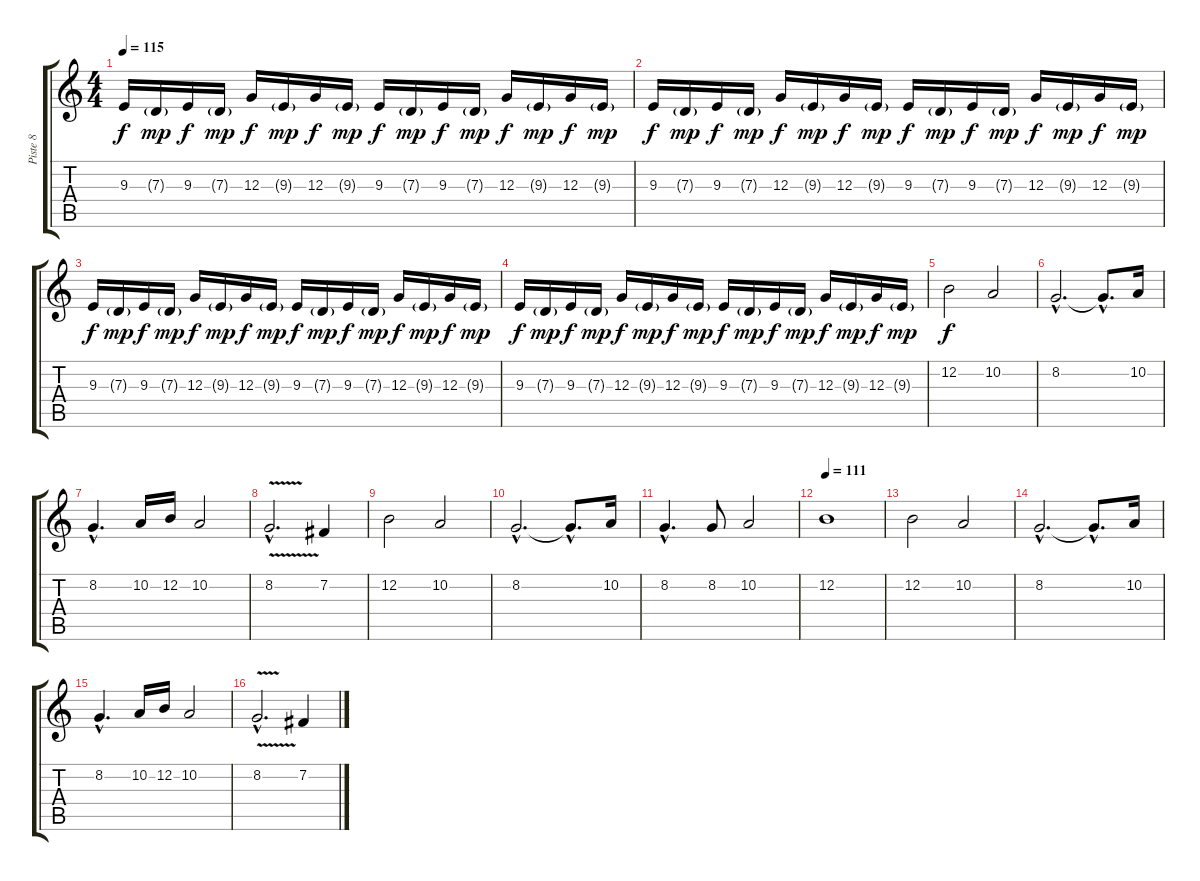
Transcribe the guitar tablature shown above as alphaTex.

\track ("Piste 8" "Piste 8") {instrument violin}
\staff {score tabs}
\tuning (E4 B3 G3 D3 A2 E2) {hide}
\ts (4 4)
\tempo 115
\clef g2
\ks c
9.3.16{dy f} 7.3{g}.16{dy mp} 9.3.16{dy f} 7.3{g}.16{dy mp} 12.3.16{dy f} 9.3{g}.16{dy mp} 12.3.16{dy f} 9.3{g}.16{dy mp} 9.3.16{dy f} 7.3{g}.16{dy mp} 9.3.16{dy f} 7.3{g}.16{dy mp} 12.3.16{dy f} 9.3{g}.16{dy mp} 12.3.16{dy f} 9.3{g}.16{dy mp} |
9.3.16{dy f} 7.3{g}.16{dy mp} 9.3.16{dy f} 7.3{g}.16{dy mp} 12.3.16{dy f} 9.3{g}.16{dy mp} 12.3.16{dy f} 9.3{g}.16{dy mp} 9.3.16{dy f} 7.3{g}.16{dy mp} 9.3.16{dy f} 7.3{g}.16{dy mp} 12.3.16{dy f} 9.3{g}.16{dy mp} 12.3.16{dy f} 9.3{g}.16{dy mp} |
9.3.16{dy f} 7.3{g}.16{dy mp} 9.3.16{dy f} 7.3{g}.16{dy mp} 12.3.16{dy f} 9.3{g}.16{dy mp} 12.3.16{dy f} 9.3{g}.16{dy mp} 9.3.16{dy f} 7.3{g}.16{dy mp} 9.3.16{dy f} 7.3{g}.16{dy mp} 12.3.16{dy f} 9.3{g}.16{dy mp} 12.3.16{dy f} 9.3{g}.16{dy mp} |
9.3.16{dy f} 7.3{g}.16{dy mp} 9.3.16{dy f} 7.3{g}.16{dy mp} 12.3.16{dy f} 9.3{g}.16{dy mp} 12.3.16{dy f} 9.3{g}.16{dy mp} 9.3.16{dy f} 7.3{g}.16{dy mp} 9.3.16{dy f} 7.3{g}.16{dy mp} 12.3.16{dy f} 9.3{g}.16{dy mp} 12.3.16{dy f} 9.3{g}.16{dy mp} |
12.2.2{dy f} 10.2.2 |
8.2{hac}.2{d} 8.2{hac t}.8{d} 10.2.16 |
8.2{hac}.4{d} 10.2.16 12.2.16 10.2.2 |
8.2{v hac}.2{d} 7.2.4 |
12.2.2 10.2.2 |
8.2{hac}.2{d} 8.2{hac t}.8{d} 10.2.16 |
8.2{hac}.4{d} 8.2.8 10.2.2 |
\tempo 111
12.2.1 |
12.2.2 10.2.2 |
8.2{hac}.2{d} 8.2{hac t}.8{d} 10.2.16 |
8.2{hac}.4{d} 10.2.16 12.2.16 10.2.2 |
8.2{v hac}.2{d} 7.2.4
